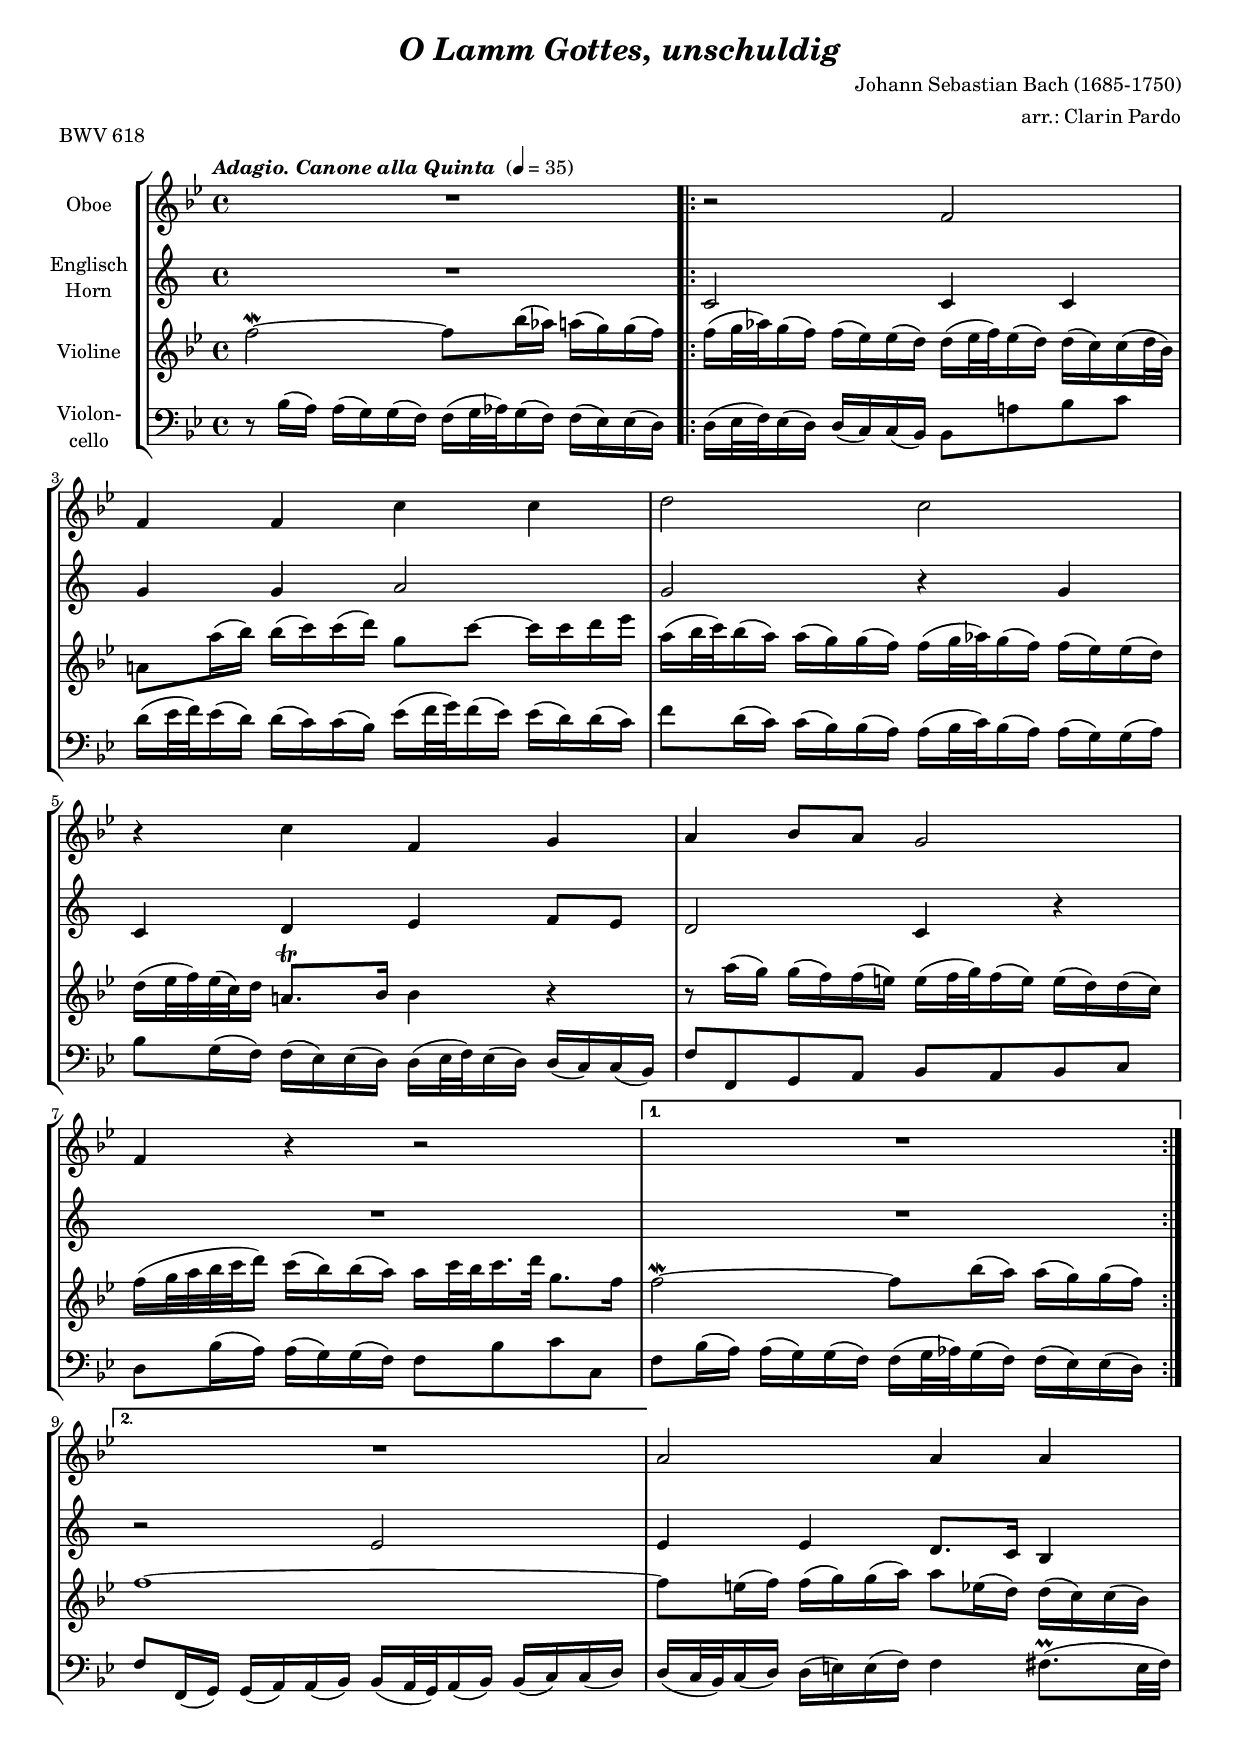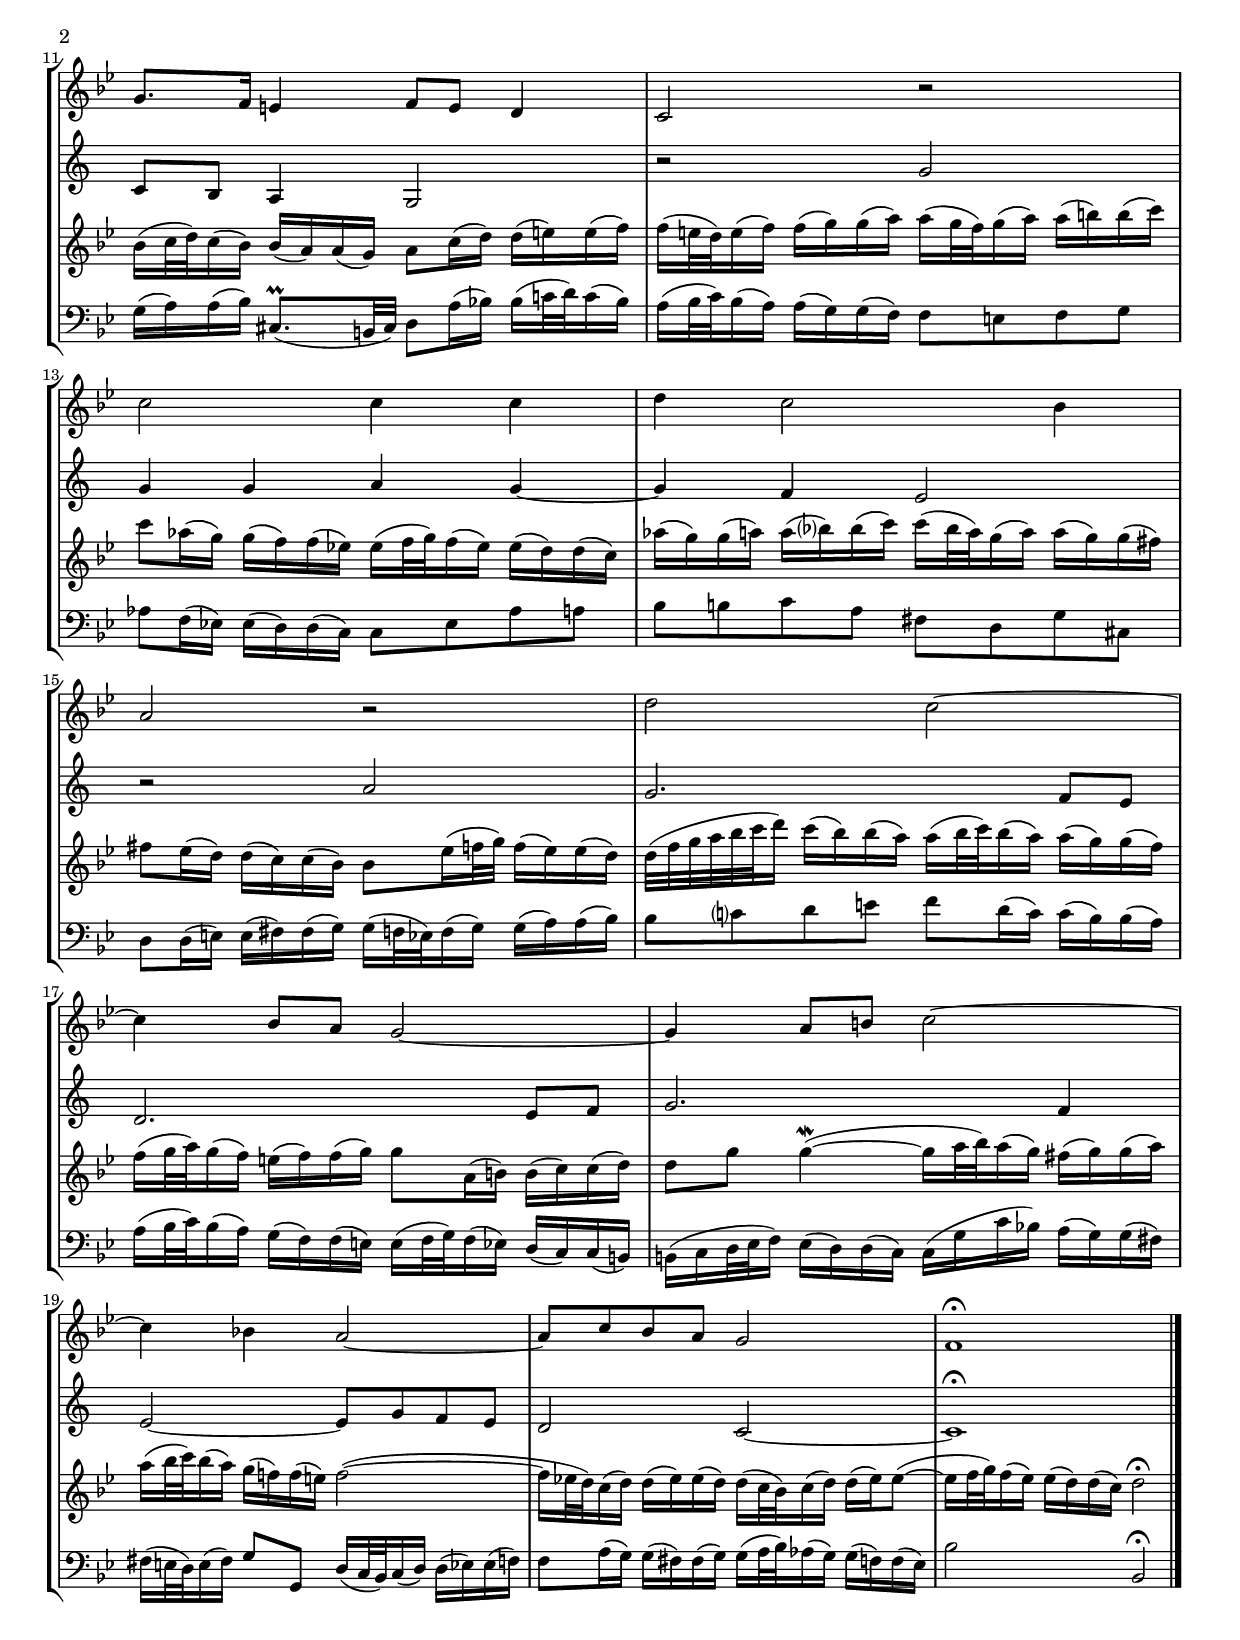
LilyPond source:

\version "2.18.2"
\include "deutsch.ly"
  
#(set-global-staff-size 17.15)

\header {
  title     = \markup \bold \italic "O Lamm Gottes, unschuldig"
  composer  = "Johann Sebastian Bach (1685-1750)"
  arranger  = "arr.: Clarin Pardo"
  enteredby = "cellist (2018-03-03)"
  piece     = "BWV 618"
}

voiceconsts = {
  \key f \major
  \time 4/4
  \clef "treble"
%  \numericTimeSignature
  \compressFullBarRests
  % Set default beaming for all staves
% \set Timing.beamExceptions = #'()
% \set Timing.baseMoment     = #(ly:make-moment 1 4)
% \set Timing.beatStructure  = #'(1 1 1)
  \tempo \markup \italic "Adagio. Canone alla Quinta " 4=35
}

micl = "clarinet"
mifl = "flute"
miob = "oboe"
mifh = "french horn"
misx = "tenor sax"
mist = "string ensemble 1"
miba = "cello"

pizz = \markup \bold \italic "pizz."

va = \relative c' {
  \voiceconsts

  R1
  \repeat volta 2 {
    r2 c
    c4 c g' g
    a2 g
    r4 g c, d
    e f8 e d2
    c4 r r2
  }
  \alternative {
    { R1 }
    { R }
  }
  e2 e4 e

  d8. c16 h4 c8 h a4
  g2 r
  g' g4 g
  a g2 f4
  e2 r
  a g~
  g4 f8 e d2~
  d4 e8 fis g2~
  g4 f! e2~

  e8 g f e
  d2
  c1\fermata \bar "|."
}

vb = \relative c {
  \voiceconsts

  R1
  \repeat volta 2 {
    f2 f4 f
    c' c d2
    c r4 c
    f, g a b8 a
    g2 f4 r
    R1
  }
  \alternative {
    { R }
    { r2 a }
  }
  a4 a g8. f16 e4

  f8 e d4 c2
  r c'
  c4 c d c~
  c b a2
  r d
  c2. b8 a
  g2. a8 b
  c2. b4
  a2~ a8 c b a
  g2 f~

  f1\fermata \bar "|."
}

vc = \relative c'' {
  \voiceconsts

  c2~\mordent c8 f16( es) e( d) d( c)
  \repeat volta 2 {
    c( d32 es) d16( c) c( b) b( a) a( b32 c) b16( a) a( g) g( a32 f)
    e!8 e'16( f) f( g) g( a) d,8 g~ g16 g a b

    e,( f32 g) f16( e) e( d) d( c) c( d32 es) d16( c) c( b) b( a)
    a( b32 c) b( g) a16 e!8.\trill f16 f4 r
    r8 e'16( d) d( c) c( h) h( c32 d) c16( h) h( a) a( g)

    c( d32 e f g a16) g( f) f( e) e g32 f g16. a32 d,8. c16
  }
  \alternative {
    { c2~\mordent c8 f16( e) e( d) d( c) }
    { c1~ }
  }
  c8 h16( c) c( d) d( e) e8 b16( a) a( g) g( f)

  f( g32 a) g16( f) f( e) e( d) e8 g16( a) a( h) h( c)
  c( h32 a) h16( c) c( d) d( e) e( d32 c) d16( e) e( fis) fis( g)

  g8 es16( d) d( c) c( b!) b( c32 d) c16( b) b( a) a( g)
  es'( d) d( e) e( f?) f( g) g( f32 e) d16( e) e( d) d( cis)

  cis8 b16( a) a( g) g( f) f8 b16( c!32 d) c16( b) b( a)
  a32( c d e f g a16) g( f) f( e) e( f32 g) f16( e) e( d) d( c)

  c( d32 e) d16( c) h( c) c( d) d8 e,16( fis) fis( g) g( a)
  a8 d d4(~\mordent d16 e32 f) e16( d) cis( d) d( e)
  e( f32 g) f16( e) d( c!) c( h) c2(~

  c16 b!32 a) g16( a) a( b) b( a) a( g32 f) g16( a) a( b) b8(~
  b16 c32 d) c16( b) b( a) a( g) a2\fermata \bar "|."
}

vd = \relative c {
  \voiceconsts
  \clef "bass"
  
  r8 f16( e) e( d) d( c) c( d32 es) d16( c) c( b) b( a)
  \repeat volta 2 {
    a( b32 c) b16( a) a( g) g( f) f8 e'! f g

    a16( b32 c) b16( a) a( g) g( f) b( c32 d) c16( b) b( a) a( g)
    c8 a16( g) g( f) f( e) e( f32 g) f16( e) e( d) d( e)

    f8 d16( c) c( b) b( a) a( b32 c) b16( a) a( g) g( f)
    c'8 c, d e f e f g
    a f'16( e) e( d) d( c) c8 f g g,
  }
  \alternative {
    { c f16( e) e( d) d( c) c( d32 es) d16( c) c( b) b( a) }
    { c8 c,16( d) d( e) e( f) f( e32 d) e16( f) f( g) g( a) }
  }

  a( g32 f) g16( a) a( h) h( c) c4 cis8.(\prall h32 cis)
  d16( e) e( f) gis,8.(\prall fis32 gis) a8 e'16( f!) f( g!32 a) g16( f)
  e( f32 g) f16( e) e( d) d( c) c8 h c d

  es c16( b!) b( a) a( g) g8 b es e
  f fis g e cis a d gis,
  a a16( h) h( cis) cis( d) d( c32 b) c16( d) d( e) e( f)

  f8 g? a h c a16( g) g( f) f( e)
  e( f32 g) f16( e) d( c) c( h) h( c32 d) c16( b) a( g) g( fis)

  fis( g a32 b c16) b( a) a( g) g( d' g f!) e( d) d( cis)
  cis( h32 a) h16( cis) d8 d, a'16( g32 f) g16( a) a( b) b( c)

  c8 e16( d) d( cis) cis( d) d( e32 f) es16( d) d( c) c( b)
  f'2 f,\fermata \bar "|."
}


music = \new StaffGroup <<
      \new Staff {
	\set Staff.midiInstrument = \miob
	\set Staff.instrumentName = \markup \center-column { "Oboe" }
	\transpose f b { \va }
      }

      \new Staff {
	\set Staff.midiInstrument = \mifh
	\set Staff.instrumentName = \markup \center-column { "Englisch" "Horn" }
	\transpose f c' { \vb }
      }

      \new Staff {
	\set Staff.midiInstrument = \mist
	\set Staff.instrumentName = \markup \center-column { "Violine" }
	\transpose f b { \vc }
      }

      \new Staff {
	\set Staff.midiInstrument = \miba
	\set Staff.instrumentName = \markup \center-column { "Violon-" "cello" }
	\transpose f b { \vd }
      }
>>

\book {
  \score {
    \music
    \layout {}
  }

  \score {
    \unfoldRepeats \music

    \midi {
      \context {
        \Score
      }
    }
  }
}
